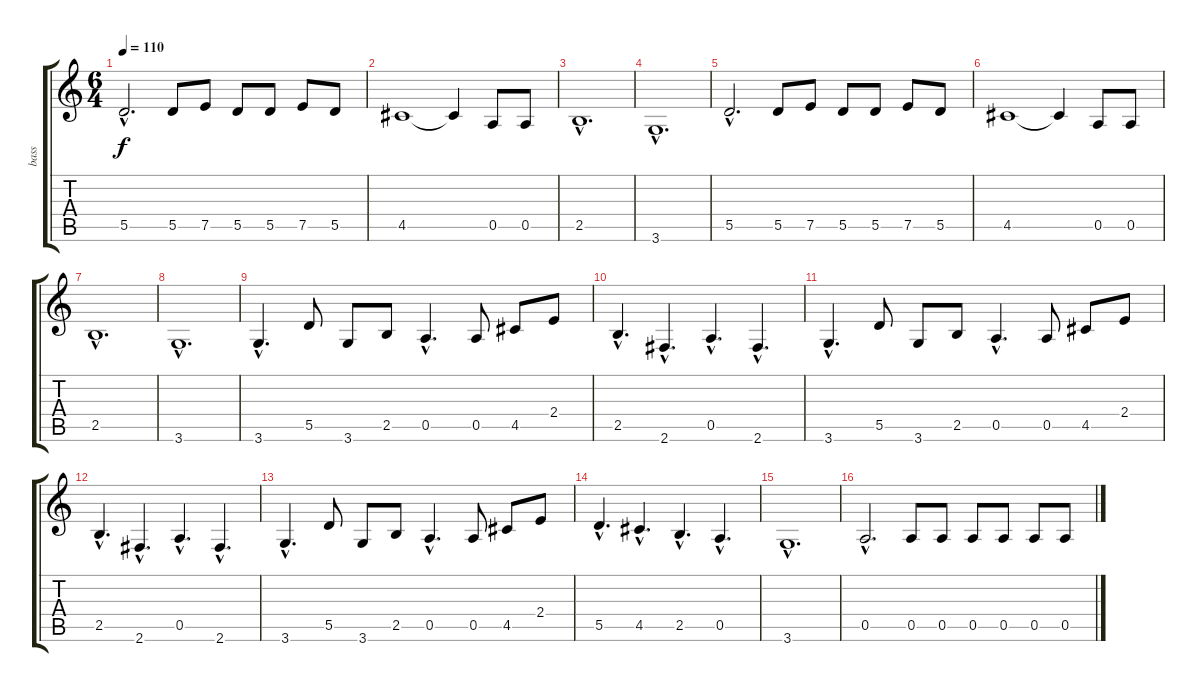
\track ("bass" "bass") {instrument electricbassfinger}
\staff {score tabs}
\tuning (E4 B3 G3 D3 A2 E2) {hide}
\ts (6 4)
\tempo 110
\clef g2
\ks c
5.5{hac}.2{d dy f} 5.5.8 7.5.8 5.5.8 5.5.8 7.5.8 5.5.8 |
4.5.1 4.5{t}.4 0.5.8 0.5.8 |
2.5{hac}.1{d} |
3.6{hac}.1{d} |
5.5{hac}.2{d} 5.5.8 7.5.8 5.5.8 5.5.8 7.5.8 5.5.8 |
4.5.1 4.5{t}.4 0.5.8 0.5.8 |
2.5{hac}.1{d} |
3.6{hac}.1{d} |
3.6{hac}.4{d} 5.5.8 3.6.8 2.5.8 0.5{hac}.4{d} 0.5.8 4.5.8 2.4.8 |
2.5{hac}.4{d} 2.6{hac}.4{d} 0.5{hac}.4{d} 2.6{hac}.4{d} |
3.6{hac}.4{d} 5.5.8 3.6.8 2.5.8 0.5{hac}.4{d} 0.5.8 4.5.8 2.4.8 |
2.5{hac}.4{d} 2.6{hac}.4{d} 0.5{hac}.4{d} 2.6{hac}.4{d} |
3.6{hac}.4{d} 5.5.8 3.6.8 2.5.8 0.5{hac}.4{d} 0.5.8 4.5.8 2.4.8 |
5.5{hac}.4{d} 4.5{hac}.4{d} 2.5{hac}.4{d} 0.5{hac}.4{d} |
3.6{hac}.1{d} |
0.5{hac}.2{d} 0.5.8 0.5.8 0.5.8 0.5.8 0.5.8 0.5.8
